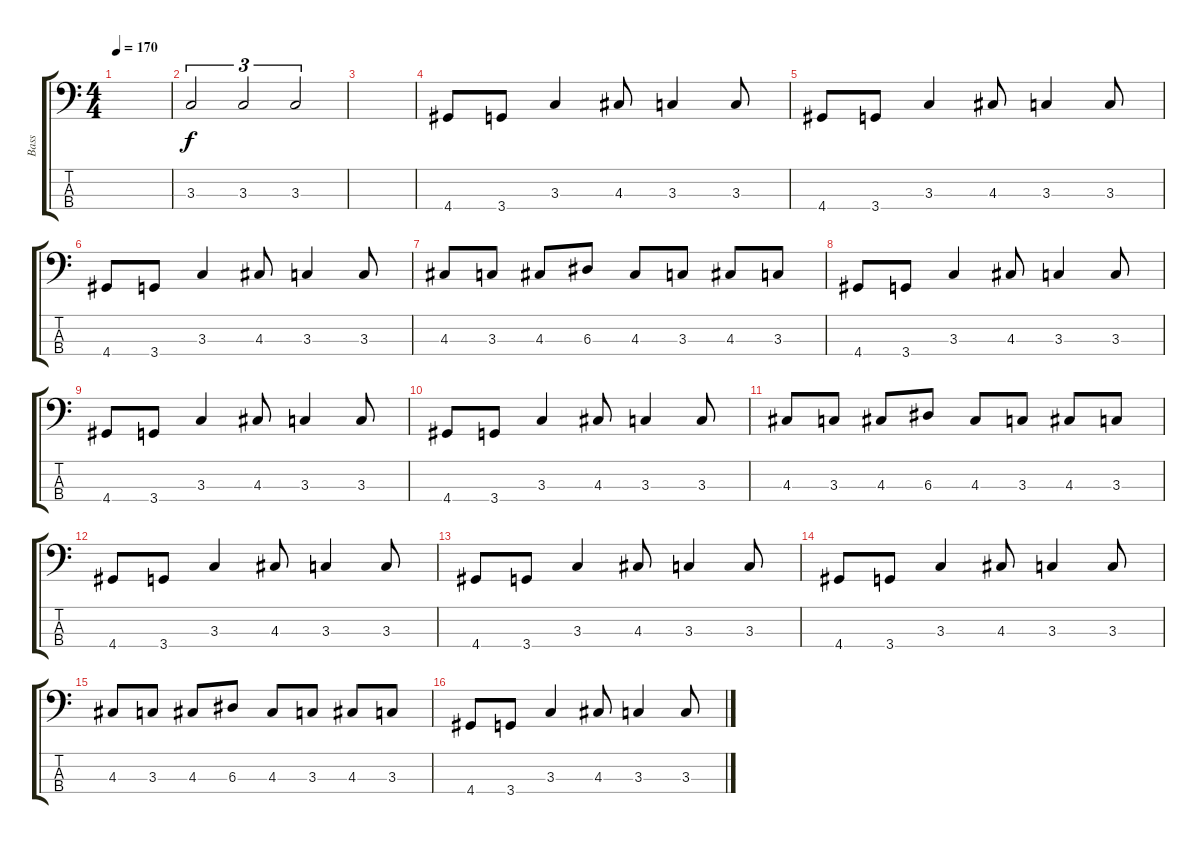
\track ("Bass" "Bass") {instrument electricbassfinger}
\staff {score tabs}
\tuning (G2 D2 A1 E1) {hide}
\ts (4 4)
\tempo 170
\clef f4
\ks c
|
3.3.2{tu (3 2)} 3.3.2{tu (3 2)} 3.3.2{tu (3 2)} |
|
4.4.8 3.4.8 3.3.4 4.3.8 3.3.4 3.3.8 |
4.4.8 3.4.8 3.3.4 4.3.8 3.3.4 3.3.8 |
4.4.8 3.4.8 3.3.4 4.3.8 3.3.4 3.3.8 |
4.3.8 3.3.8 4.3.8 6.3.8 4.3.8 3.3.8 4.3.8 3.3.8 |
4.4.8 3.4.8 3.3.4 4.3.8 3.3.4 3.3.8 |
4.4.8 3.4.8 3.3.4 4.3.8 3.3.4 3.3.8 |
4.4.8 3.4.8 3.3.4 4.3.8 3.3.4 3.3.8 |
4.3.8 3.3.8 4.3.8 6.3.8 4.3.8 3.3.8 4.3.8 3.3.8 |
4.4.8 3.4.8 3.3.4 4.3.8 3.3.4 3.3.8 |
4.4.8 3.4.8 3.3.4 4.3.8 3.3.4 3.3.8 |
4.4.8 3.4.8 3.3.4 4.3.8 3.3.4 3.3.8 |
4.3.8 3.3.8 4.3.8 6.3.8 4.3.8 3.3.8 4.3.8 3.3.8 |
4.4.8 3.4.8 3.3.4 4.3.8 3.3.4 3.3.8
